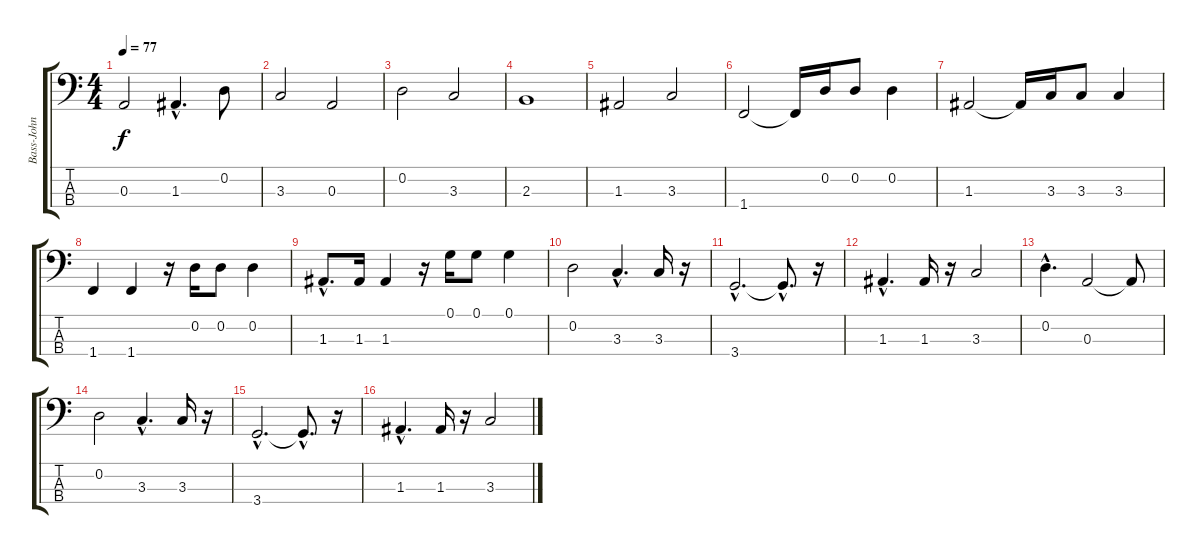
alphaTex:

\track ("Bass-John Myung" "Bass-John ") {instrument electricbassfinger}
\staff {score tabs}
\tuning (G2 D2 A1 E1) {hide}
\ts (4 4)
\tempo 77
\clef f4
\ks c
0.3.2{dy f} 1.3{hac}.4{d} 0.2.8 |
3.3.2 0.3.2 |
0.2.2 3.3.2 |
2.3.1 |
1.3.2 3.3.2 |
1.4.2 1.4{t}.16 0.2.16 0.2.8 0.2.4 |
1.3.2 1.3{t}.16 3.3.16 3.3.8 3.3.4 |
1.4.4 1.4.4 r.16 0.2.16 0.2.8 0.2.4 |
1.3{hac}.8{d} 1.3.16 1.3.4 r.16 0.1.16 0.1.8 0.1.4 |
0.2.2 3.3{hac}.4{d} 3.3.16 r.16 |
3.4{hac}.2{d} 3.4{hac t}.8{d} r.16 |
1.3{hac}.4{d} 1.3.16 r.16 3.3.2 |
0.2{hac}.4{d} 0.3.2 0.3{t}.8 |
0.2.2 3.3{hac}.4{d} 3.3.16 r.16 |
3.4{hac}.2{d} 3.4{hac t}.8{d} r.16 |
1.3{hac}.4{d} 1.3.16 r.16 3.3.2
